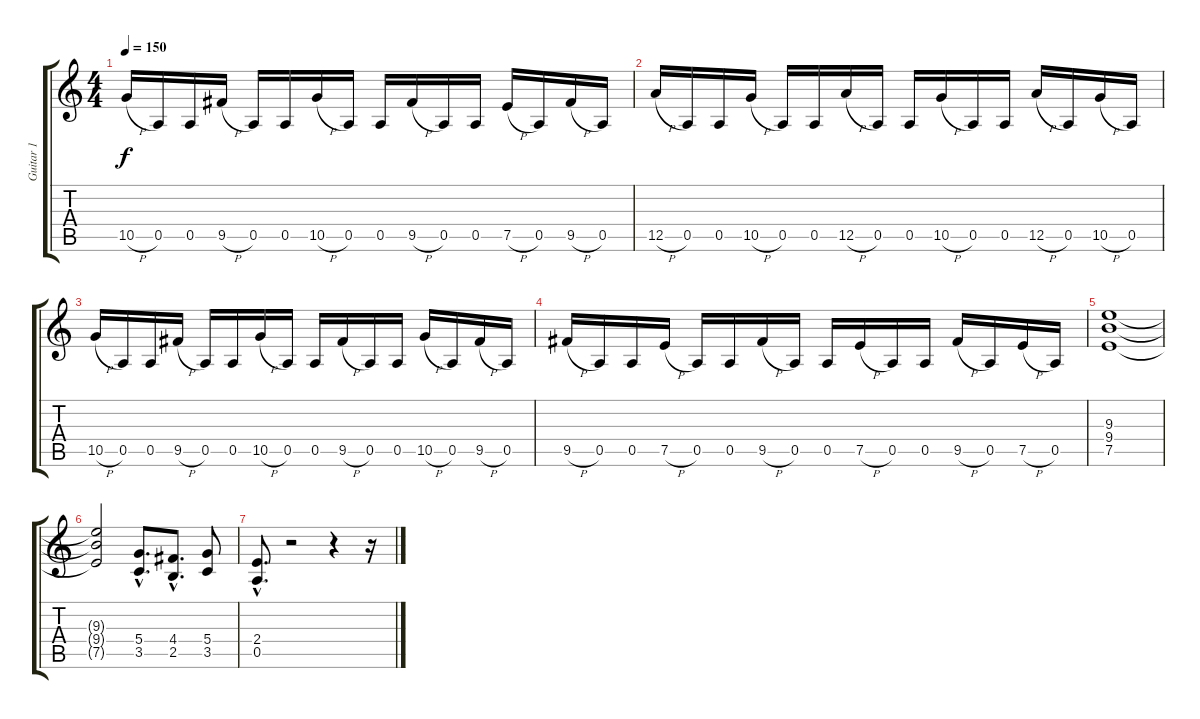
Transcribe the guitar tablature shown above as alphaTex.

\track ("Guitar 1" "Guitar 1") {instrument distortionguitar}
\staff {score tabs}
\tuning (E4 B3 G3 D3 A2 E2) {hide}
\ts (4 4)
\tempo 150
\clef g2
\ks c
10.5{h}.16{dy f} 0.5.16 0.5.16 9.5{h}.16 0.5.16 0.5.16 10.5{h}.16 0.5.16 0.5.16 9.5{h}.16 0.5.16 0.5.16 7.5{h}.16 0.5.16 9.5{h}.16 0.5.16 |
12.5{h}.16 0.5.16 0.5.16 10.5{h}.16 0.5.16 0.5.16 12.5{h}.16 0.5.16 0.5.16 10.5{h}.16 0.5.16 0.5.16 12.5{h}.16 0.5.16 10.5{h}.16 0.5.16 |
10.5{h}.16 0.5.16 0.5.16 9.5{h}.16 0.5.16 0.5.16 10.5{h}.16 0.5.16 0.5.16 9.5{h}.16 0.5.16 0.5.16 10.5{h}.16 0.5.16 9.5{h}.16 0.5.16 |
9.5{h}.16 0.5.16 0.5.16 7.5{h}.16 0.5.16 0.5.16 9.5{h}.16 0.5.16 0.5.16 7.5{h}.16 0.5.16 0.5.16 9.5{h}.16 0.5.16 7.5{h}.16 0.5.16 |
(9.3 9.4 7.5).1 |
(9.3{t} 9.4{t} 7.5{t}).2 (5.4{hac} 3.5{hac}).8{d} (4.4{hac} 2.5{hac}).8{d} (5.4 3.5).8 |
(2.4{hac} 0.5{hac}).8{d} r.2 r.4 r.16
